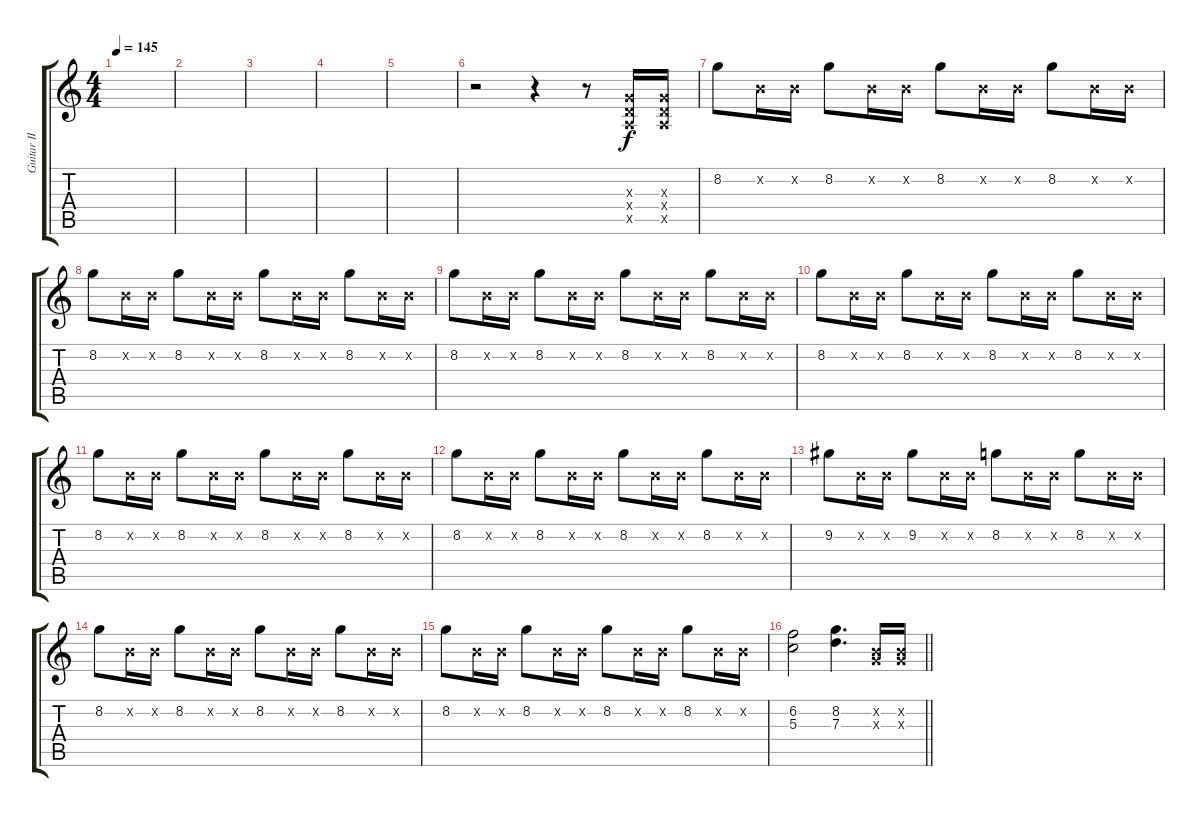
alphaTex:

\track ("Guitar II (Nakano Azusa)" "Guitar II ") {instrument overdrivenguitar}
\staff {score tabs}
\tuning (E4 B3 G3 D3 A2 E2) {hide}
\ts (4 4)
\tempo 145
\clef g2
\ks c
|
|
|
|
|
r.2 r.4 r.8 (0.3{x} 0.4{x} 0.5{x}).16{dy f} (0.3{x} 0.4{x} 0.5{x}).16 |
8.2.8 0.2{x}.16 0.2{x}.16 8.2.8 0.2{x}.16 0.2{x}.16 8.2.8 0.2{x}.16 0.2{x}.16 8.2.8 0.2{x}.16 0.2{x}.16 |
8.2.8 0.2{x}.16 0.2{x}.16 8.2.8 0.2{x}.16 0.2{x}.16 8.2.8 0.2{x}.16 0.2{x}.16 8.2.8 0.2{x}.16 0.2{x}.16 |
8.2.8 0.2{x}.16 0.2{x}.16 8.2.8 0.2{x}.16 0.2{x}.16 8.2.8 0.2{x}.16 0.2{x}.16 8.2.8 0.2{x}.16 0.2{x}.16 |
8.2.8 0.2{x}.16 0.2{x}.16 8.2.8 0.2{x}.16 0.2{x}.16 8.2.8 0.2{x}.16 0.2{x}.16 8.2.8 0.2{x}.16 0.2{x}.16 |
8.2.8 0.2{x}.16 0.2{x}.16 8.2.8 0.2{x}.16 0.2{x}.16 8.2.8 0.2{x}.16 0.2{x}.16 8.2.8 0.2{x}.16 0.2{x}.16 |
8.2.8 0.2{x}.16 0.2{x}.16 8.2.8 0.2{x}.16 0.2{x}.16 8.2.8 0.2{x}.16 0.2{x}.16 8.2.8 0.2{x}.16 0.2{x}.16 |
9.2.8 0.2{x}.16 0.2{x}.16 9.2.8 0.2{x}.16 0.2{x}.16 8.2.8 0.2{x}.16 0.2{x}.16 8.2.8 0.2{x}.16 0.2{x}.16 |
8.2.8 0.2{x}.16 0.2{x}.16 8.2.8 0.2{x}.16 0.2{x}.16 8.2.8 0.2{x}.16 0.2{x}.16 8.2.8 0.2{x}.16 0.2{x}.16 |
8.2.8 0.2{x}.16 0.2{x}.16 8.2.8 0.2{x}.16 0.2{x}.16 8.2.8 0.2{x}.16 0.2{x}.16 8.2.8 0.2{x}.16 0.2{x}.16 |
\barLineRight lightlight
(6.2 5.3).2 (8.2 7.3).4{d} (0.2{x} 0.3{x}).16 (0.2{x} 0.3{x}).16
